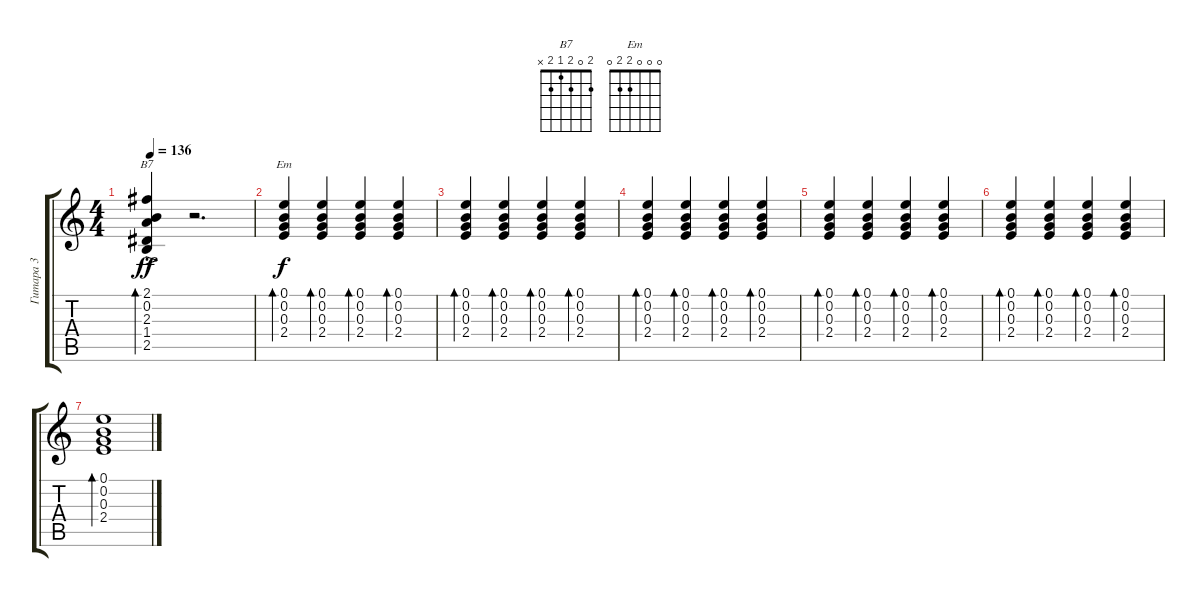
\track ("Гитара 3" "Гитара 3") {instrument acousticguitarnylon}
\staff {score tabs}
\tuning (E4 B3 G3 D3 A2 E2) {hide}
\chord ("B7" 2 0 2 1 2 x)
\chord ("Em" 0 0 0 2 2 0)
\ts (4 4)
\tempo 136
\clef g2
\ks c
(2.1{ac} 0.2{ac} 2.3{ac} 1.4{ac} 2.5{ac}).4{bd 60 ch "B7" dy ff} r.2{d} |
(0.1 0.2 0.3 2.4).4{bd 60 ch "Em" dy f volume 5} (0.1 0.2 0.3 2.4).4{bd 60} (0.1 0.2 0.3 2.4).4{bd 60} (0.1 0.2 0.3 2.4).4{bd 60} |
(0.1 0.2 0.3 2.4).4{bd 60} (0.1 0.2 0.3 2.4).4{bd 60} (0.1 0.2 0.3 2.4).4{bd 60} (0.1 0.2 0.3 2.4).4{bd 60} |
(0.1 0.2 0.3 2.4).4{bd 60} (0.1 0.2 0.3 2.4).4{bd 60} (0.1 0.2 0.3 2.4).4{bd 60} (0.1 0.2 0.3 2.4).4{bd 60} |
(0.1 0.2 0.3 2.4).4{bd 60} (0.1 0.2 0.3 2.4).4{bd 60} (0.1 0.2 0.3 2.4).4{bd 60} (0.1 0.2 0.3 2.4).4{bd 60} |
(0.1 0.2 0.3 2.4).4{bd 60} (0.1 0.2 0.3 2.4).4{bd 60} (0.1 0.2 0.3 2.4).4{bd 60} (0.1 0.2 0.3 2.4).4{bd 60} |
(0.1 0.2 0.3 2.4).1{bd 60}
